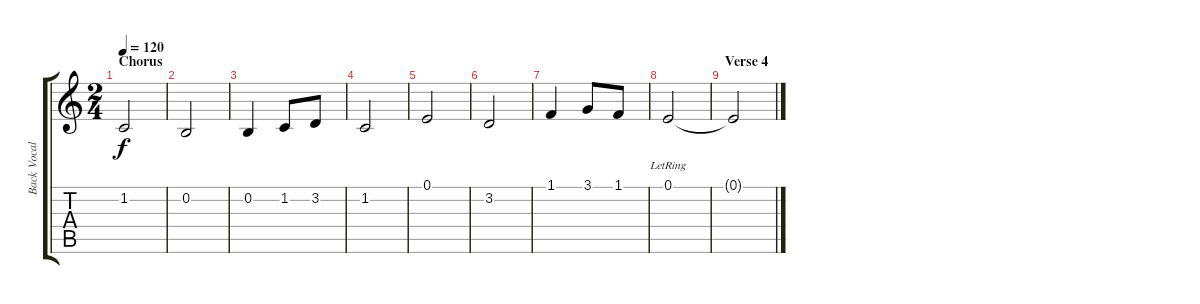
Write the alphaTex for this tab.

\track ("Back Vocal" "Back Vocal") {instrument trumpet}
\staff {score tabs}
\tuning (E4 B3 G3 D3 A2 E2) {hide}
\ts (2 4)
\section ("" "Chorus")
\tempo 120
\clef g2
\ks c
1.2.2{dy f} |
0.2.2 |
0.2.4 1.2.8 3.2.8 |
1.2.2 |
0.1.2 |
3.2.2 |
1.1.4 3.1.8 1.1.8 |
0.1{lr}.2 |
\section ("" "Verse 4")
0.1{t}.2
